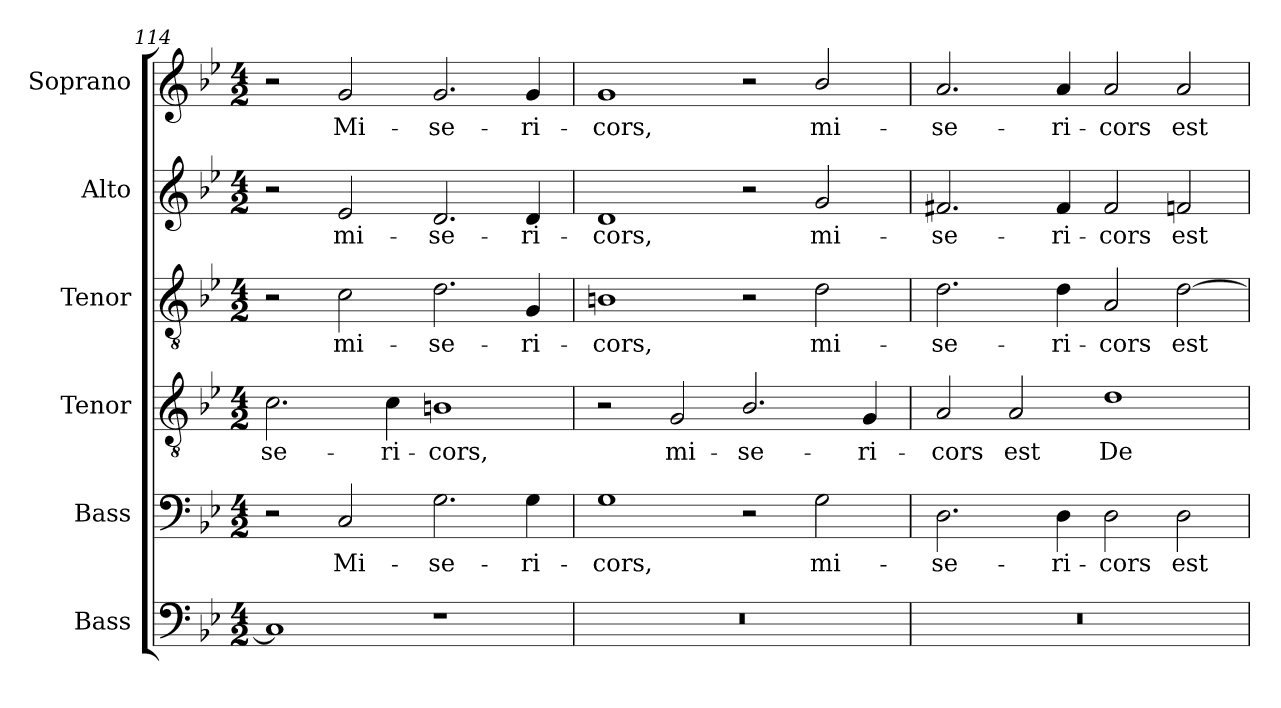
**kern	**kern	**text	**kern	**text	**kern	**text	**kern	**text	**kern	**text
*part6	*part5	*part5	*part4	*part4	*part3	*part3	*part2	*part2	*part1	*part1
*staff6	*staff5	*staff5	*staff4	*staff4	*staff3	*staff3	*staff2	*staff2	*staff1	*staff1
*I"Bass	*I"Bass	*	*I"Tenor	*	*I"Tenor	*	*I"Alto	*	*I"Soprano	*
*I'B2.	*I'B1.	*	*I'T2.	*	*I'T1.	*	*I'A.	*	*I'S.	*
*clefF4	*clefF4	*	*clefGv2	*	*clefGv2	*	*clefG2	*	*clefG2	*
*	*	*	*ITrd7c12	*	*ITrd7c12	*	*	*	*	*
*k[b-e-]	*k[b-e-]	*	*k[b-e-]	*	*k[b-e-]	*	*k[b-e-]	*	*k[b-e-]	*
*B-:	*B-:	*	*B-:	*	*B-:	*	*B-:	*	*B-:	*
*M4/2	*M4/2	*	*M4/2	*	*M4/2	*	*M4/2	*	*M4/2	*
=114	=114	=114	=114	=114	=114	=114	=114	=114	=114	=114
!	!	!	!	!LO:LY:b:color=#000000	!	!	!	!	!	!
1Ci]	2r	.	2.Ci\	-se-	2r	.	2r	.	2r	.
!	!	!LO:LY:b:color=#000000	!	!	!	!	!	!	!	!
!	!	!	!	!	!	!LO:LY:b:color=#000000	!	!	!	!
!	!	!	!	!	!	!	!	!LO:LY:b:color=#000000	!	!
!	!	!	!	!	!	!	!	!	!	!LO:LY:b:color=#000000
.	2Ci/	Mi-	.	.	2Ci\	mi-	2e-i/	mi-	2gi/	Mi-
!	!	!	!	!LO:LY:b:color=#000000	!	!	!	!	!	!
.	.	.	4Ci\	-ri-	.	.	.	.	.	.
!	!	!LO:LY:b:color=#000000	!	!	!	!	!	!	!	!
!	!	!	!	!LO:LY:b:color=#000000	!	!	!	!	!	!
!	!	!	!	!	!	!LO:LY:b:color=#000000	!	!	!	!
!	!	!	!	!	!	!	!	!LO:LY:b:color=#000000	!	!
!	!	!	!	!	!	!	!	!	!	!LO:LY:b:color=#000000
1r	2.Gi\	-se-	1BBni	-cors,	2.Di\	-se-	2.di/	-se-	2.gi/	-se-
!	!	!LO:LY:b:color=#000000	!	!	!	!	!	!	!	!
!	!	!	!	!	!	!LO:LY:b:color=#000000	!	!	!	!
!	!	!	!	!	!	!	!	!LO:LY:b:color=#000000	!	!
!	!	!	!	!	!	!	!	!	!	!LO:LY:b:color=#000000
.	4Gi\	-ri-	.	.	4GGi/	-ri-	4di/	-ri-	4gi/	-ri-
=115	=115	=115	=115	=115	=115	=115	=115	=115	=115	=115
!LO:N:vis=1	!	!	!	!	!	!	!	!	!	!
!	!	!LO:LY:b:color=#000000	!	!	!	!	!	!	!	!
!	!	!	!	!	!	!LO:LY:b:color=#000000	!	!	!	!
!	!	!	!	!	!	!	!	!LO:LY:b:color=#000000	!	!
!	!	!	!	!	!	!	!	!	!	!LO:LY:b:color=#000000
0r	1Gi	-cors,	2r	.	1BBni	-cors,	1di	-cors,	1gi	-cors,
!	!	!	!	!LO:LY:b:color=#000000	!	!	!	!	!	!
.	.	.	2GGi/	mi-	.	.	.	.	.	.
!	!	!	!	!LO:LY:b:color=#000000	!	!	!	!	!	!
.	2r	.	2.BB-i/	-se-	2r	.	2r	.	2r	.
!	!	!LO:LY:b:color=#000000	!	!	!	!	!	!	!	!
!	!	!	!	!	!	!LO:LY:b:color=#000000	!	!	!	!
!	!	!	!	!	!	!	!	!LO:LY:b:color=#000000	!	!
!	!	!	!	!	!	!	!	!	!	!LO:LY:b:color=#000000
.	2Gi\	mi-	.	.	2Di\	mi-	2gi/	mi-	2b-i/	mi-
!	!	!	!	!LO:LY:b:color=#000000	!	!	!	!	!	!
.	.	.	4GGi/	-ri-	.	.	.	.	.	.
=116	=116	=116	=116	=116	=116	=116	=116	=116	=116	=116
!LO:N:vis=1	!	!	!	!	!	!	!	!	!	!
!	!	!LO:LY:b:color=#000000	!	!	!	!	!	!	!	!
!	!	!	!	!LO:LY:b:color=#000000	!	!	!	!	!	!
!	!	!	!	!	!	!LO:LY:b:color=#000000	!	!	!	!
!	!	!	!	!	!	!	!	!LO:LY:b:color=#000000	!	!
!	!	!	!	!	!	!	!	!	!	!LO:LY:b:color=#000000
0r	2.Di\	-se-	2AAi/	-cors	2.Di\	-se-	2.f#Xi/	-se-	2.ai/	-se-
!	!	!	!	!LO:LY:b:color=#000000	!	!	!	!	!	!
.	.	.	2AAi/	est	.	.	.	.	.	.
!	!	!LO:LY:b:color=#000000	!	!	!	!	!	!	!	!
!	!	!	!	!	!	!LO:LY:b:color=#000000	!	!	!	!
!	!	!	!	!	!	!	!	!LO:LY:b:color=#000000	!	!
!	!	!	!	!	!	!	!	!	!	!LO:LY:b:color=#000000
.	4Di\	-ri-	.	.	4Di\	-ri-	4f#i/	-ri-	4ai/	-ri-
!	!	!LO:LY:b:color=#000000	!	!	!	!	!	!	!	!
!	!	!	!	!LO:LY:b:color=#000000	!	!	!	!	!	!
!	!	!	!	!	!	!LO:LY:b:color=#000000	!	!	!	!
!	!	!	!	!	!	!	!	!LO:LY:b:color=#000000	!	!
!	!	!	!	!	!	!	!	!	!	!LO:LY:b:color=#000000
.	2Di\	-cors	1Di	De-	2AAi/	-cors	2f#i/	-cors	2ai/	-cors
!	!	!LO:LY:b:color=#000000	!	!	!	!	!	!	!	!
!	!	!	!	!	!	!LO:LY:b:color=#000000	!	!	!	!
!	!	!	!	!	!	!	!	!LO:LY:b:color=#000000	!	!
!	!	!	!	!	!	!	!	!	!	!LO:LY:b:color=#000000
.	2Di\	est	.	.	[>2Di\	est	2fi/	est	2ai/	est
=	=	=	=	=	=	=	=	=	=	=
*-	*-	*-	*-	*-	*-	*-	*-	*-	*-	*-
